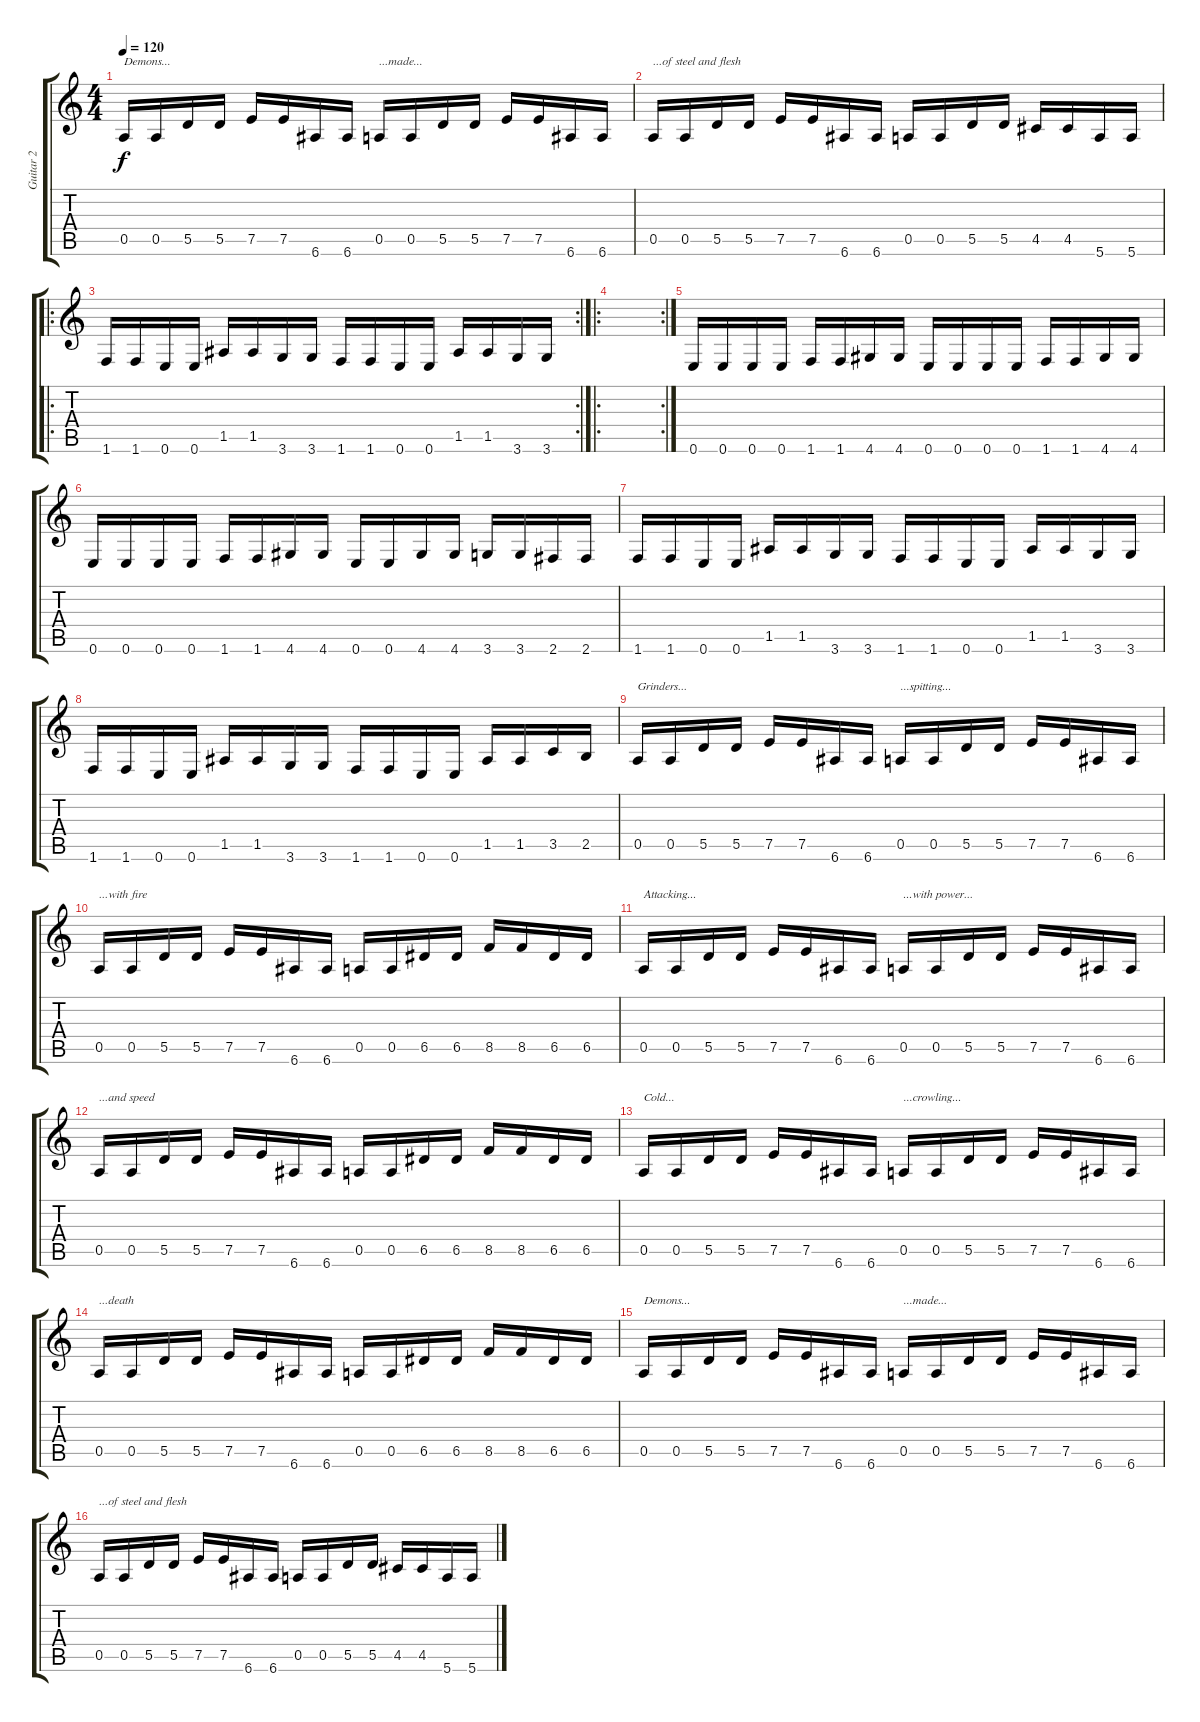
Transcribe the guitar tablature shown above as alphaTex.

\track ("Guitar 2" "Guitar 2") {instrument distortionguitar}
\staff {score tabs}
\tuning (E4 B3 G3 D3 A2 E2) {hide}
\ts (4 4)
\tempo 120
\clef g2
\ks c
0.5.16{txt "Demons..." dy f} 0.5.16 5.5.16 5.5.16 7.5.16 7.5.16 6.6.16 6.6.16 0.5.16{txt "...made..."} 0.5.16 5.5.16 5.5.16 7.5.16 7.5.16 6.6.16 6.6.16 |
0.5.16{txt "...of steel and flesh"} 0.5.16 5.5.16 5.5.16 7.5.16 7.5.16 6.6.16 6.6.16 0.5.16 0.5.16 5.5.16 5.5.16 4.5.16 4.5.16 5.6.16 5.6.16 |
\ro
\rc 2
1.6.16 1.6.16 0.6.16 0.6.16 1.5.16 1.5.16 3.6.16 3.6.16 1.6.16 1.6.16 0.6.16 0.6.16 1.5.16 1.5.16 3.6.16 3.6.16 |
\ro
\rc 2
|
0.6.16 0.6.16 0.6.16 0.6.16 1.6.16 1.6.16 4.6.16 4.6.16 0.6.16 0.6.16 0.6.16 0.6.16 1.6.16 1.6.16 4.6.16 4.6.16 |
0.6.16 0.6.16 0.6.16 0.6.16 1.6.16 1.6.16 4.6.16 4.6.16 0.6.16 0.6.16 4.6.16 4.6.16 3.6.16 3.6.16 2.6.16 2.6.16 |
1.6.16 1.6.16 0.6.16 0.6.16 1.5.16 1.5.16 3.6.16 3.6.16 1.6.16 1.6.16 0.6.16 0.6.16 1.5.16 1.5.16 3.6.16 3.6.16 |
1.6.16 1.6.16 0.6.16 0.6.16 1.5.16 1.5.16 3.6.16 3.6.16 1.6.16 1.6.16 0.6.16 0.6.16 1.5.16 1.5.16 3.5.16 2.5.16 |
0.5.16{txt "Grinders..."} 0.5.16 5.5.16 5.5.16 7.5.16 7.5.16 6.6.16 6.6.16 0.5.16{txt "...spitting..."} 0.5.16 5.5.16 5.5.16 7.5.16 7.5.16 6.6.16 6.6.16 |
0.5.16{txt "...with fire"} 0.5.16 5.5.16 5.5.16 7.5.16 7.5.16 6.6.16 6.6.16 0.5.16 0.5.16 6.5.16 6.5.16 8.5.16 8.5.16 6.5.16 6.5.16 |
0.5.16{txt "Attacking..."} 0.5.16 5.5.16 5.5.16 7.5.16 7.5.16 6.6.16 6.6.16 0.5.16{txt "...with power..."} 0.5.16 5.5.16 5.5.16 7.5.16 7.5.16 6.6.16 6.6.16 |
0.5.16{txt "...and speed"} 0.5.16 5.5.16 5.5.16 7.5.16 7.5.16 6.6.16 6.6.16 0.5.16 0.5.16 6.5.16 6.5.16 8.5.16 8.5.16 6.5.16 6.5.16 |
0.5.16{txt "Cold..."} 0.5.16 5.5.16 5.5.16 7.5.16 7.5.16 6.6.16 6.6.16 0.5.16{txt "...crowling..."} 0.5.16 5.5.16 5.5.16 7.5.16 7.5.16 6.6.16 6.6.16 |
0.5.16{txt "...death"} 0.5.16 5.5.16 5.5.16 7.5.16 7.5.16 6.6.16 6.6.16 0.5.16 0.5.16 6.5.16 6.5.16 8.5.16 8.5.16 6.5.16 6.5.16 |
0.5.16{txt "Demons..."} 0.5.16 5.5.16 5.5.16 7.5.16 7.5.16 6.6.16 6.6.16 0.5.16{txt "...made..."} 0.5.16 5.5.16 5.5.16 7.5.16 7.5.16 6.6.16 6.6.16 |
0.5.16{txt "...of steel and flesh"} 0.5.16 5.5.16 5.5.16 7.5.16 7.5.16 6.6.16 6.6.16 0.5.16 0.5.16 5.5.16 5.5.16 4.5.16 4.5.16 5.6.16 5.6.16
